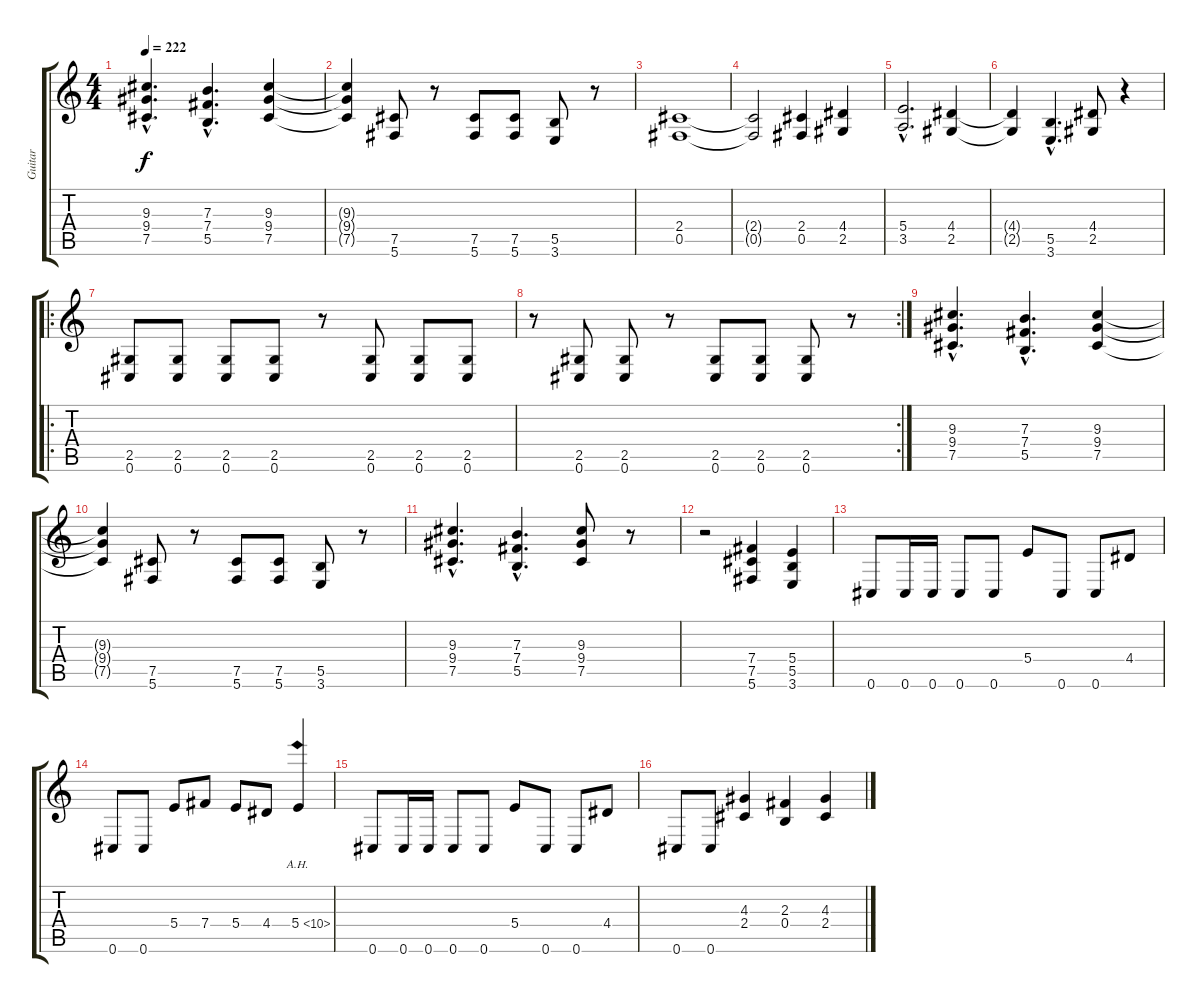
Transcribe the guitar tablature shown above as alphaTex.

\track ("Guitar" "Guitar") {instrument distortionguitar}
\staff {score tabs}
\tuning (Db4 Ab3 E3 B2 Gb2 Db2) {hide}
\ts (4 4)
\tempo 222
\clef g2
\ks c
(9.3{hac} 9.4{hac} 7.5{hac}).4{d dy f} (7.3{hac} 7.4{hac} 5.5{hac}).4{d} (9.3 9.4 7.5).4 |
(9.3{t} 9.4{t} 7.5{t}).4 (7.5 5.6).8 r.8 (7.5 5.6).8 (7.5 5.6).8 (5.5 3.6).8 r.8 |
(2.4 0.5).1 |
(2.4{t} 0.5{t}).2 (2.4 0.5).4 (4.4 2.5).4 |
(5.4{hac} 3.5{hac}).2{d} (4.4 2.5).4 |
(4.4{t} 2.5{t}).4 (5.5{hac} 3.6{hac}).4{d} (4.4 2.5).8 r.4 |
\ro
(2.5 0.6).8 (2.5 0.6).8 (2.5 0.6).8 (2.5 0.6).8 r.8 (2.5 0.6).8 (2.5 0.6).8 (2.5 0.6).8 |
\rc 2
r.8 (2.5 0.6).8 (2.5 0.6).8 r.8 (2.5 0.6).8 (2.5 0.6).8 (2.5 0.6).8 r.8 |
(9.3{hac} 9.4{hac} 7.5{hac}).4{d} (7.3{hac} 7.4{hac} 5.5{hac}).4{d} (9.3 9.4 7.5).4 |
(9.3{t} 9.4{t} 7.5{t}).4 (7.5 5.6).8 r.8 (7.5 5.6).8 (7.5 5.6).8 (5.5 3.6).8 r.8 |
(9.3{hac} 9.4{hac} 7.5{hac}).4{d} (7.3{hac} 7.4{hac} 5.5{hac}).4{d} (9.3 9.4 7.5).8 r.8 |
r.2 (7.4 7.5 5.6).4 (5.4 5.5 3.6).4 |
0.6.8 0.6.16 0.6.16 0.6.8 0.6.8 5.4.8 0.6.8 0.6.8 4.4.8 |
0.6.8 0.6.8 5.4.8 7.4.8 5.4.8 4.4.8 5.4{ah 5}.4 |
0.6.8 0.6.16 0.6.16 0.6.8 0.6.8 5.4.8 0.6.8 0.6.8 4.4.8 |
0.6.8 0.6.8 (4.3 2.4).4 (2.3 0.4).4 (4.3 2.4).4
